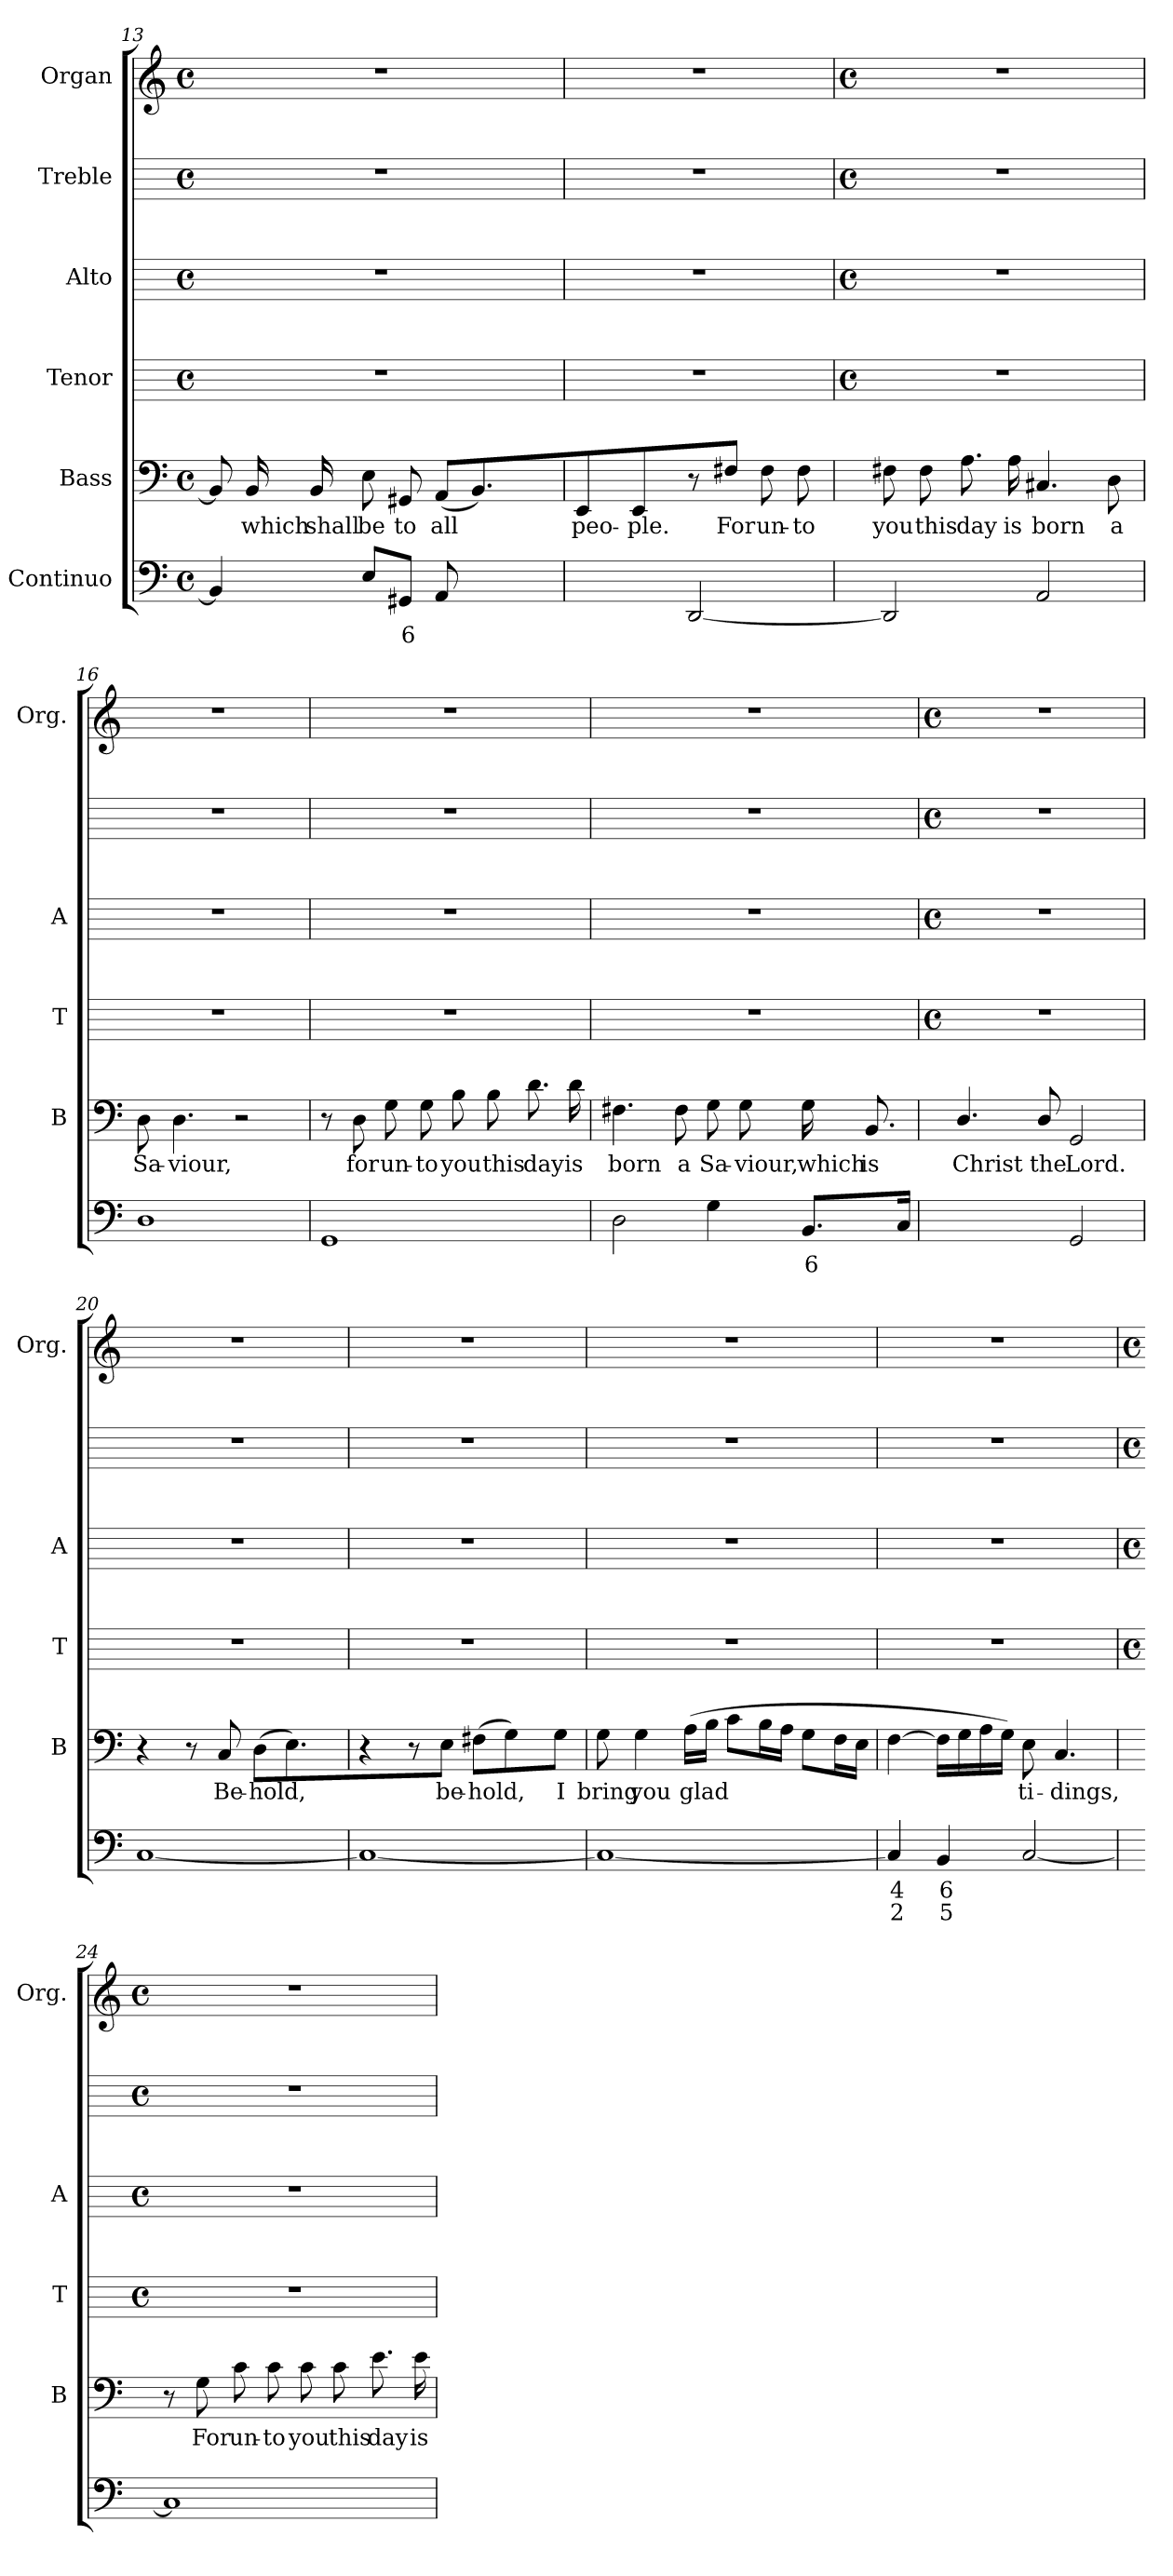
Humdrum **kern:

**kern	**text	**text	**kern	**text	**kern	**kern	**kern	**kern
*part6	*part6	*part6	*part5	*part5	*part4	*part3	*part2	*part1
*staff6	*staff6	*staff6	*staff5	*staff5	*staff4	*staff3	*staff2	*staff1
*I"Continuo	*	*	*I"Bass	*	*I"Tenor	*I"Alto	*I"Treble	*I"Organ
*	*	*	*I'B	*	*I'T	*I'A	*	*I'Org.
*clefF4	*	*	*clefF4	*	*	*	*	*clefG2
*k[]	*	*	*k[]	*	*	*	*	*k[]
*C:	*	*	*C:	*	*	*	*	*C:
*M4/4	*	*	*M4/4	*	*M4/4	*M4/4	*M4/4	*M4/4
*met(c)	*	*	*met(c)	*	*met(c)	*met(c)	*met(c)	*met(c)
=13	=13	=13	=13	=13	=13	=13	=13	=13
4BB]	.	.	8BB]	.	1r	1r	1r	1r
!	!	!	!	!LO:LY:b	!	!	!	!
.	.	.	16BB	which	.	.	.	.
!	!	!	!	!LO:LY:b	!	!	!	!
.	.	.	16BB	shall	.	.	.	.
!	!	!	!	!LO:LY:b	!	!	!	!
8EL	.	.	8E	be	.	.	.	.
!	!LO:LY:b	!	!	!LO:LY:b	!	!	!	!
8GG#XJ	6	.	8GG#X	to	.	.	.	.
!	!	!	!	!LO:LY:b	!	!	!	!
8AA	.	.	(<8AAL	all	.	.	.	.
!	!LO:LY:b	!	!	!	!	!	!	!
[4BByy	4	.	4.BB)	.	.	.	.	.
!	!LO:LY:b	!	!	!	!	!	!	!
8BBLyy]	3	.	.	.	.	.	.	.
=14	=14	=14	=14	=14	=14	=14	=14	=14
!	!	!	!	!LO:LY:b	!	!	!	!
[4EEyy	.	.	4EE	peo-	1r	1r	1r	1r
!	!LO:LY:b	!LO:LY:b	!	!LO:LY:b	!	!	!	!
4EEyy]	6	3	4EE	-ple.	.	.	.	.
[2DD	.	.	8r	.	.	.	.	.
!	!	!	!	!LO:LY:b	!	!	!	!
.	.	.	8F#XJ	For	.	.	.	.
!	!	!	!	!LO:LY:b	!	!	!	!
.	.	.	8F#	un-	.	.	.	.
!	!	!	!	!LO:LY:b	!	!	!	!
.	.	.	8F#	-to	.	.	.	.
!!LO:LB:g=z
=15	=15	=15	=15	=15	=15	=15	=15	=15
*	*	*	*	*	*M4/4	*M4/4	*M4/4	*M4/4
*	*	*	*	*	*met(c)	*met(c)	*met(c)	*met(c)
!	!	!	!	!LO:LY:b	!	!	!	!
2DD]	.	.	8F#X	you	1r	1r	1r	1r
!	!	!	!	!LO:LY:b	!	!	!	!
.	.	.	8F#	this	.	.	.	.
!	!	!	!	!LO:LY:b	!	!	!	!
.	.	.	8.A	day	.	.	.	.
!	!	!	!	!LO:LY:b	!	!	!	!
.	.	.	16A	is	.	.	.	.
!	!	!	!	!LO:LY:b	!	!	!	!
2AA	.	.	4.C#X	born	.	.	.	.
!	!	!	!	!LO:LY:b	!	!	!	!
.	.	.	8D	a	.	.	.	.
=16	=16	=16	=16	=16	=16	=16	=16	=16
!	!	!	!	!LO:LY:b	!	!	!	!
1D	.	.	8D	Sa-	1r	1r	1r	1r
!	!	!	!	!LO:LY:b	!	!	!	!
.	.	.	4.D	-viour,	.	.	.	.
.	.	.	2r	.	.	.	.	.
=17	=17	=17	=17	=17	=17	=17	=17	=17
1GG	.	.	8r	.	1r	1r	1r	1r
!	!	!	!	!LO:LY:b	!	!	!	!
.	.	.	8D	for	.	.	.	.
!	!	!	!	!LO:LY:b	!	!	!	!
.	.	.	8G	un-	.	.	.	.
!	!	!	!	!LO:LY:b	!	!	!	!
.	.	.	8G	-to	.	.	.	.
!	!	!	!	!LO:LY:b	!	!	!	!
.	.	.	8B	you	.	.	.	.
!	!	!	!	!LO:LY:b	!	!	!	!
.	.	.	8B	this	.	.	.	.
!	!	!	!	!LO:LY:b	!	!	!	!
.	.	.	8.d	day	.	.	.	.
!	!	!	!	!LO:LY:b	!	!	!	!
.	.	.	16d	is	.	.	.	.
=18	=18	=18	=18	=18	=18	=18	=18	=18
!	!	!	!	!LO:LY:b	!	!	!	!
2D	.	.	4.F#X	born	1r	1r	1r	1r
!	!	!	!	!LO:LY:b	!	!	!	!
.	.	.	8F#	a	.	.	.	.
!	!	!	!	!LO:LY:b	!	!	!	!
4G	.	.	8G	Sa-	.	.	.	.
!	!	!	!	!LO:LY:b	!	!	!	!
.	.	.	8G	-viour,	.	.	.	.
!	!LO:LY:b	!	!	!LO:LY:b	!	!	!	!
8.BBL	6	.	16G	which	.	.	.	.
!	!	!	!	!LO:LY:b	!	!	!	!
.	.	.	8.BB	is	.	.	.	.
16CJ	.	.	.	.	.	.	.	.
!!LO:LB:g=z
=19	=19	=19	=19	=19	=19	=19	=19	=19
*	*	*	*	*	*M4/4	*M4/4	*M4/4	*M4/4
*	*	*	*	*	*met(c)	*met(c)	*met(c)	*met(c)
!	!LO:LY:b	!	!	!LO:LY:b	!	!	!	!
[4Dyy	4	.	4.D/	Christ	1r	1r	1r	1r
!	!LO:LY:b	!	!	!	!	!	!	!
4Dyy]	3	.	.	.	.	.	.	.
!	!	!	!	!LO:LY:b	!	!	!	!
.	.	.	8D/	the	.	.	.	.
!	!	!	!	!LO:LY:b	!	!	!	!
2GG	.	.	2GG	Lord.	.	.	.	.
=20	=20	=20	=20	=20	=20	=20	=20	=20
[1C	.	.	4r	.	1r	1r	1r	1r
.	.	.	8r	.	.	.	.	.
!	!	!	!	!LO:LY:b	!	!	!	!
.	.	.	8C	Be-	.	.	.	.
!	!	!	!	!LO:LY:b	!	!	!	!
.	.	.	(>8DL	-hold,	.	.	.	.
.	.	.	4.E)	.	.	.	.	.
=21	=21	=21	=21	=21	=21	=21	=21	=21
1C_	.	.	4r	.	1r	1r	1r	1r
.	.	.	8r	.	.	.	.	.
!	!	!	!	!LO:LY:b	!	!	!	!
.	.	.	8EJ	be-	.	.	.	.
!	!	!	!	!LO:LY:b	!	!	!	!
.	.	.	(>8F#XL	-hold,	.	.	.	.
.	.	.	4G)	.	.	.	.	.
!	!	!	!	!LO:LY:b	!	!	!	!
.	.	.	8GJ	I	.	.	.	.
=22	=22	=22	=22	=22	=22	=22	=22	=22
!	!	!	!	!LO:LY:b	!	!	!	!
1C_	.	.	8G	bring	1r	1r	1r	1r
!	!	!	!	!LO:LY:b	!	!	!	!
.	.	.	4G	you	.	.	.	.
!	!	!	!	!LO:LY:b	!	!	!	!
.	.	.	(>16ALL	glad	.	.	.	.
.	.	.	16BJJ	.	.	.	.	.
.	.	.	8cL	.	.	.	.	.
.	.	.	16BL	.	.	.	.	.
.	.	.	16AJJ	.	.	.	.	.
.	.	.	8GL	.	.	.	.	.
.	.	.	16FL	.	.	.	.	.
.	.	.	16EJJ	.	.	.	.	.
=23	=23	=23	=23	=23	=23	=23	=23	=23
!	!LO:LY:b	!LO:LY:b	!	!	!	!	!	!
4C]	4	2	[4F	.	1r	1r	1r	1r
!	!LO:LY:b	!LO:LY:b	!	!	!	!	!	!
4BB	6	5	16FLL]	.	.	.	.	.
.	.	.	16G	.	.	.	.	.
.	.	.	16A	.	.	.	.	.
.	.	.	16GJJ)	.	.	.	.	.
!	!	!	!	!LO:LY:b	!	!	!	!
[2C	.	.	8E	ti-	.	.	.	.
!	!	!	!	!LO:LY:b	!	!	!	!
.	.	.	4.C	-dings,	.	.	.	.
!!LO:LB:g=z
=24	=24	=24	=24	=24	=24	=24	=24	=24
*	*	*	*	*	*M4/4	*M4/4	*M4/4	*M4/4
*	*	*	*	*	*met(c)	*met(c)	*met(c)	*met(c)
1C]	.	.	8r	.	1r	1r	1r	1r
!	!	!	!	!LO:LY:b	!	!	!	!
.	.	.	8G	For	.	.	.	.
!	!	!	!	!LO:LY:b	!	!	!	!
.	.	.	8c	un-	.	.	.	.
!	!	!	!	!LO:LY:b	!	!	!	!
.	.	.	8c	-to	.	.	.	.
!	!	!	!	!LO:LY:b	!	!	!	!
.	.	.	8c	you	.	.	.	.
!	!	!	!	!LO:LY:b	!	!	!	!
.	.	.	8c	this	.	.	.	.
!	!	!	!	!LO:LY:b	!	!	!	!
.	.	.	8.e	day	.	.	.	.
!	!	!	!	!LO:LY:b	!	!	!	!
.	.	.	16e	is	.	.	.	.
=	=	=	=	=	=	=	=	=
*-	*-	*-	*-	*-	*-	*-	*-	*-
